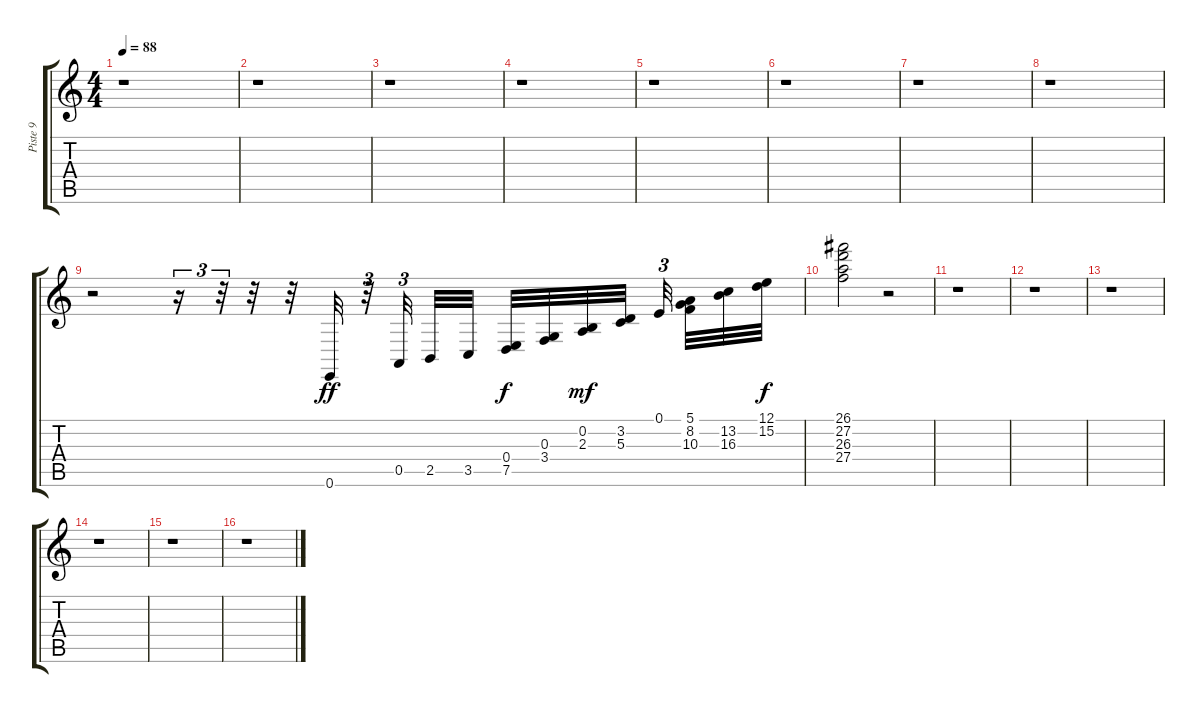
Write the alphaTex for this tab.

\track ("Piste 9" "Piste 9") {instrument pad3polysynth}
\staff {score tabs}
\tuning (E4 B3 G3 D3 A2 E2) {hide}
\ts (4 4)
\tempo 88
\clef g2
\ks c
r.1{dy ff} |
r.1 |
r.1 |
r.1 |
r.1 |
r.1 |
r.1 |
r.1 |
r.2 r.16{tu (3 2)} r.32{tu (3 2)} r.32 r.32 0.6.32{balance 0} r.32{tu (3 2)} 0.5.32{tu (3 2)} 2.5.32 3.5.32 (0.4 7.5).32{dy f balance 0} (0.3 3.4).32{balance 2} (0.2 2.3).32{dy mf balance 4} (3.2 5.3).32{balance 6} 0.1.32{tu (3 2) balance 7} (5.1 8.2 10.3).32{balance 9} (13.2 16.3).32{balance 11} (12.1 15.2).32{dy f balance 13} |
(26.1 27.2 26.3 27.4).2{balance 14} r.2 |
r.1 |
r.1 |
r.1 |
r.1 |
r.1 |
r.1
